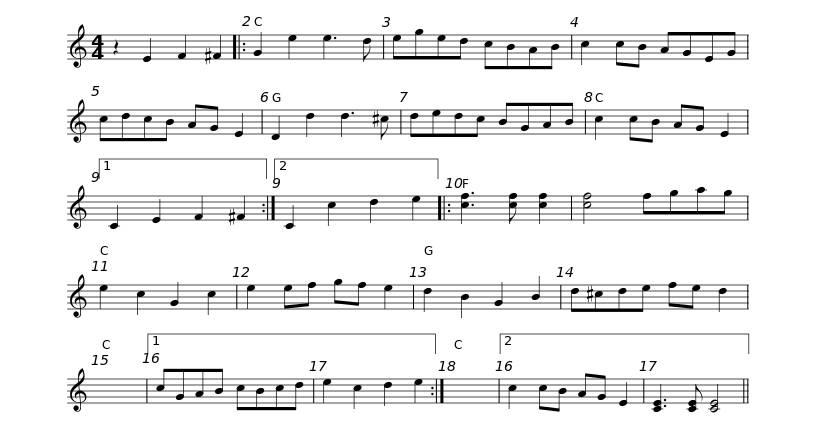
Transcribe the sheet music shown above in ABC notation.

X:1
L:1/8
M:4/4
I:linebreak $
K:C
V:1 treble
V:1
 z2 E2 F2 ^F2 |: G2 e2 e3 d | eged cBAB | c2 cB AGEG | cdcB AG E2 | %5
 D2 d2 d3 ^c | dedc BGAB |$ c2 cB AG E2 |1 C2 E2 F2 ^F2 :|2 C2 c2 d2 e2 |: %10
 [cf]3 [cf] [cf]2 | [cf]4 fgag | e2 c2 G2 c2 | e2 ef gf e2 | d2 B2 G2 B2 |$ %15
 d^cde fe d2 | x8 |1 cGAB cBcd | e2 c2 d2 e2 :| x8 |2 %20
 c2 cB AG E2 | [CE]3 [CE] [CE]4 || %22
